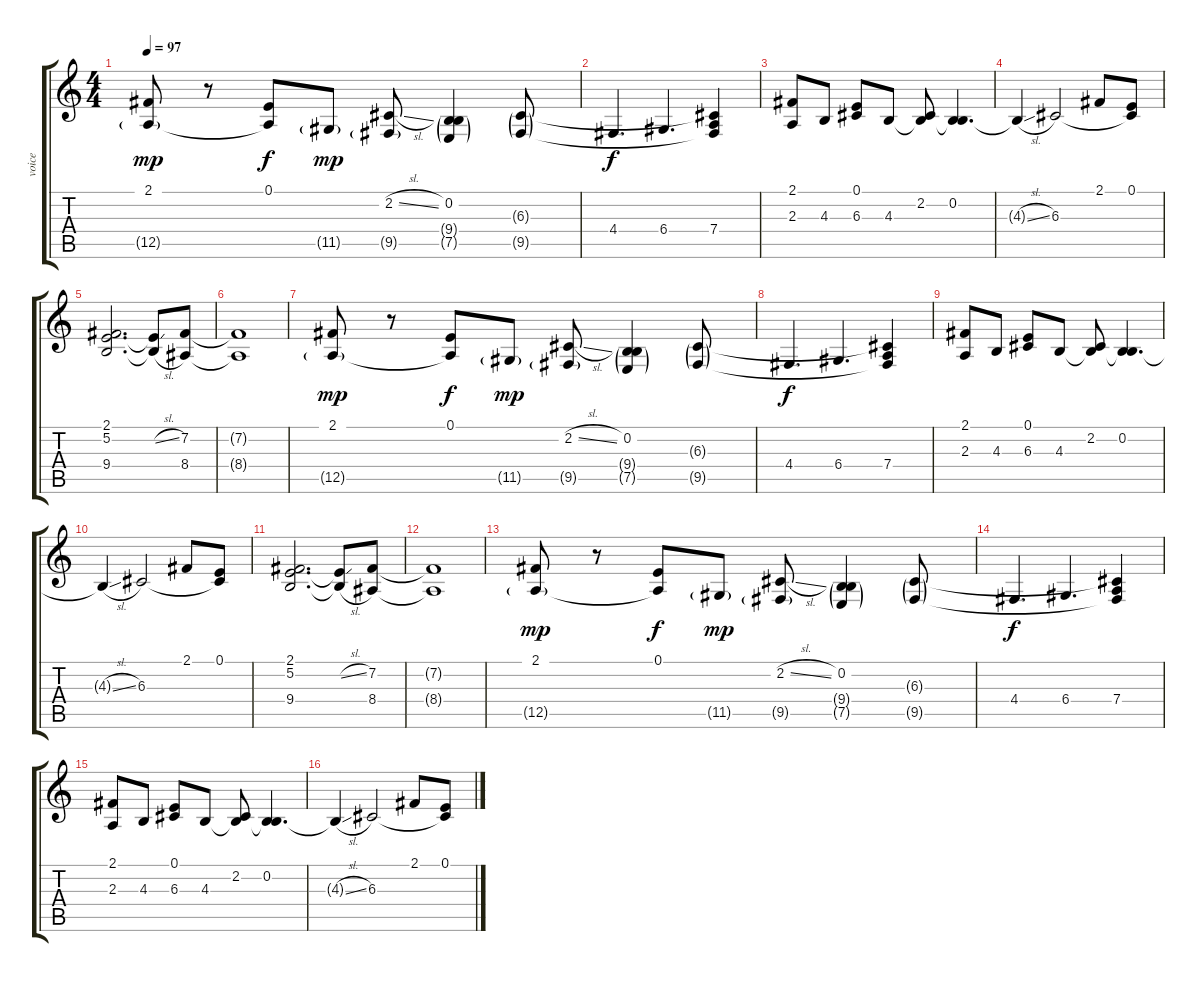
\track ("voice" "voice") {instrument ocarina}
\staff {score tabs}
\tuning (E4 B3 G3 D3 A2 E2) {hide}
\ts (4 4)
\tempo 97
\clef g2
\ks c
(2.1 12.5{g}).8{dy mp} r.8 (0.1 12.5{t}).8{dy f} 11.5{g}.8{dy mp} (2.2{sl} 9.5{g}).8 (0.2 9.4{g} 7.5{g}).4 (6.3{g} 9.5{g}).8 |
4.4.4{d dy f} 6.4.4{d} (6.3{t} 7.4 9.5{t}).4 |
(2.1 2.3).8 4.3.8 (0.1 6.3).8 4.3.8 (2.2 4.3{t}).8 (0.2 4.3{t}).4{d} |
4.3{sl t}.4 6.3.2 2.1.8 (0.1 6.3{t}).8 |
(2.1 5.2 9.4).2{d} (5.2{sl t} 9.4{h t}).8 (7.2 8.4).8 |
(7.2{t} 8.4{t}).1 |
(2.1 12.5{g}).8{dy mp} r.8 (0.1 12.5{t}).8{dy f} 11.5{g}.8{dy mp} (2.2{sl} 9.5{g}).8 (0.2 9.4{g} 7.5{g}).4 (6.3{g} 9.5{g}).8 |
4.4.4{d dy f} 6.4.4{d} (6.3{t} 7.4 9.5{t}).4 |
(2.1 2.3).8 4.3.8 (0.1 6.3).8 4.3.8 (2.2 4.3{t}).8 (0.2 4.3{t}).4{d} |
4.3{sl t}.4 6.3.2 2.1.8 (0.1 6.3{t}).8 |
(2.1 5.2 9.4).2{d} (5.2{sl t} 9.4{h t}).8 (7.2 8.4).8 |
(7.2{t} 8.4{t}).1 |
(2.1 12.5{g}).8{dy mp} r.8 (0.1 12.5{t}).8{dy f} 11.5{g}.8{dy mp} (2.2{sl} 9.5{g}).8 (0.2 9.4{g} 7.5{g}).4 (6.3{g} 9.5{g}).8 |
4.4.4{d dy f} 6.4.4{d} (6.3{t} 7.4 9.5{t}).4 |
(2.1 2.3).8 4.3.8 (0.1 6.3).8 4.3.8 (2.2 4.3{t}).8 (0.2 4.3{t}).4{d} |
4.3{sl t}.4 6.3.2 2.1.8 (0.1 6.3{t}).8
